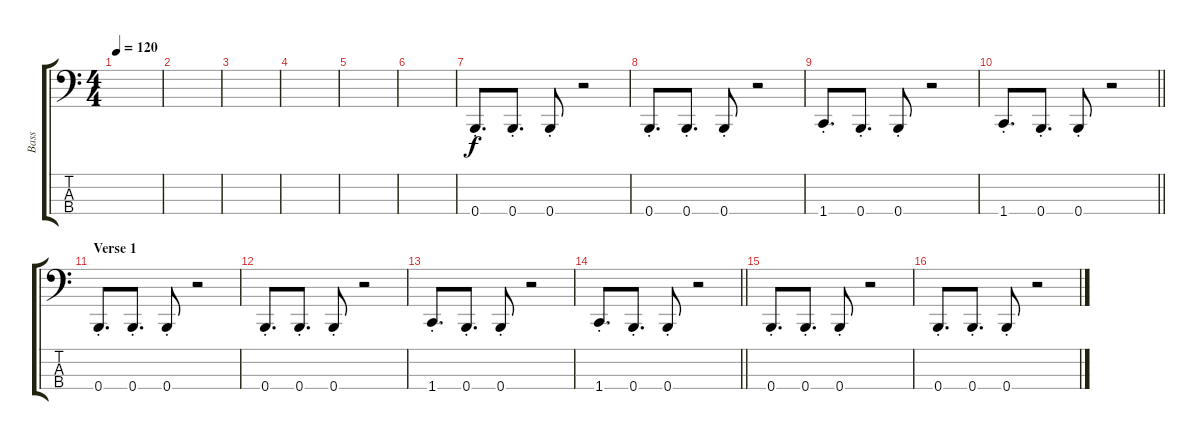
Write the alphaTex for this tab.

\track ("Bass" "Bass") {instrument electricbasspick}
\staff {score tabs}
\tuning (E2 B1 Gb1 B0) {hide}
\ts (4 4)
\tempo 120
\clef f4
\ks c
|
|
|
|
|
|
0.4{st}.8{d} 0.4{st}.8{d} 0.4{st}.8 r.2 |
0.4{st}.8{d} 0.4{st}.8{d} 0.4{st}.8 r.2 |
1.4{st}.8{d} 0.4{st}.8{d} 0.4{st}.8 r.2 |
\barLineRight lightlight
1.4{st}.8{d} 0.4{st}.8{d} 0.4{st}.8 r.2 |
\section ("" "Verse 1")
0.4{st}.8{d} 0.4{st}.8{d} 0.4{st}.8 r.2 |
0.4{st}.8{d} 0.4{st}.8{d} 0.4{st}.8 r.2 |
1.4{st}.8{d} 0.4{st}.8{d} 0.4{st}.8 r.2 |
\barLineRight lightlight
1.4{st}.8{d} 0.4{st}.8{d} 0.4{st}.8 r.2 |
0.4{st}.8{d} 0.4{st}.8{d} 0.4{st}.8 r.2 |
0.4{st}.8{d} 0.4{st}.8{d} 0.4{st}.8 r.2
